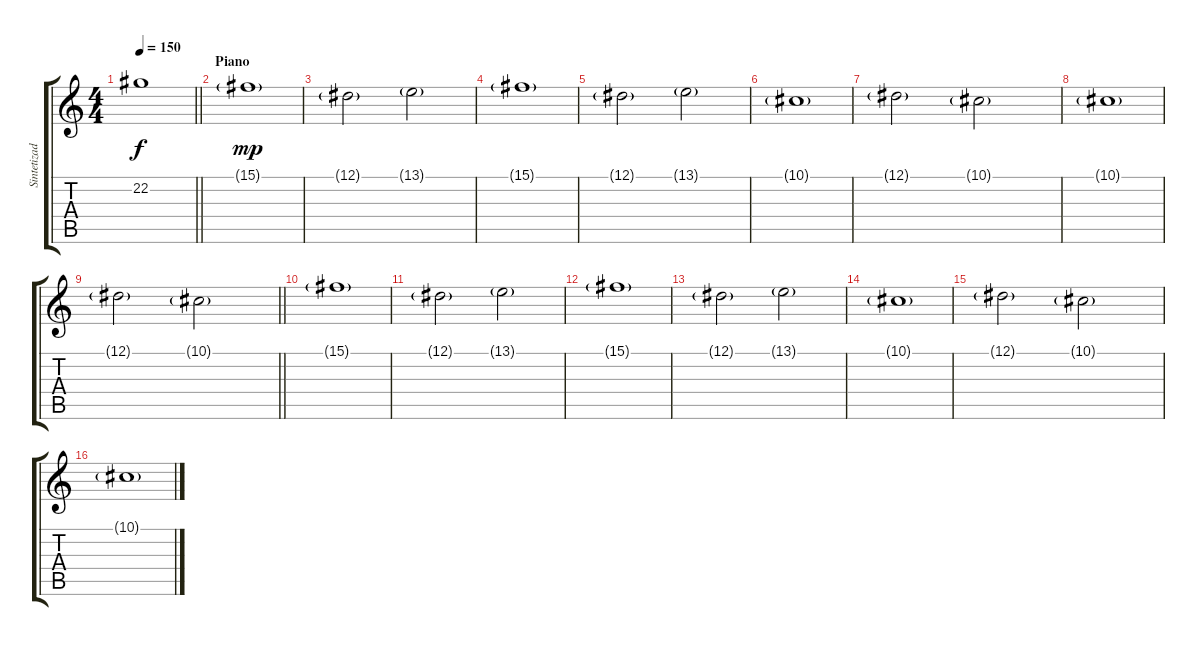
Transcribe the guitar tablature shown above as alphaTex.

\track ("Sintetizador" "Sintetizad") {instrument lead2sawtooth}
\staff {score tabs}
\tuning (Eb4 Bb3 Gb3 Db3 Ab2 Eb2) {hide}
\ts (4 4)
\tempo 150
\clef g2
\barLineRight lightlight
\ks c
22.2{t}.1{dy f} |
\section ("" "Piano")
15.1{g}.1{dy mp volume 13 instrument stringensemble1} |
12.1{g}.2 13.1{g}.2 |
15.1{g}.1 |
12.1{g}.2 13.1{g}.2 |
10.1{g}.1 |
12.1{g}.2 10.1{g}.2 |
10.1{g}.1 |
\barLineRight lightlight
12.1{g}.2 10.1{g}.2 |
15.1{g}.1 |
12.1{g}.2 13.1{g}.2 |
15.1{g}.1 |
12.1{g}.2 13.1{g}.2 |
10.1{g}.1 |
12.1{g}.2 10.1{g}.2 |
10.1{g}.1
